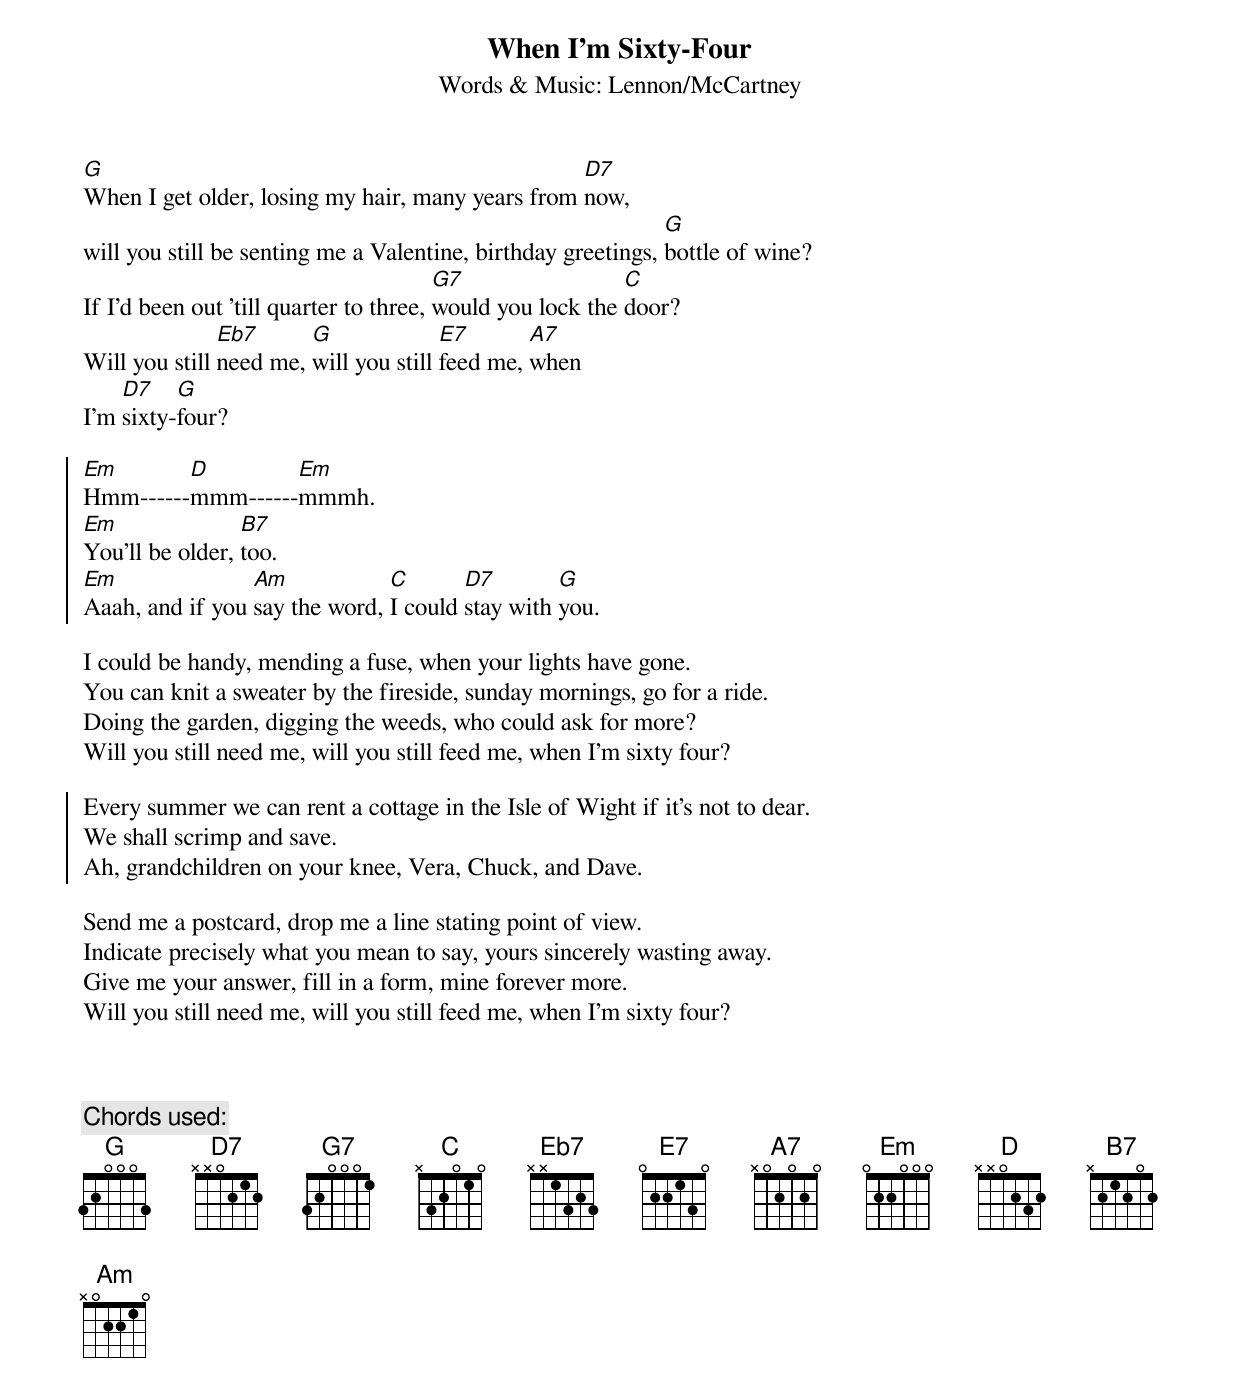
{title:When I'm Sixty-Four}
{subtitle:Words & Music: Lennon/McCartney}
{define: Eb7 3 0 1 3 2 3 0}

[G]When I get older, losing my hair, many years from [D7]now,
will you still be senting me a Valentine, birthday greetings, [G]bottle of wine?
If I'd been out 'till quarter to three, [G7]would you lock the [C]door?
Will you still [Eb7]need me, [G]will you still [E7]feed me, [A7]when
I'm [D7]sixty-[G]four?

{soc}
[Em]Hmm------[D]mmm------[Em]mmmh.
[Em]You'll be older, [B7]too.
[Em]Aaah, and if you [Am]say the word, [C]I could [D7]stay with [G]you.
{eoc}

I could be handy, mending a fuse, when your lights have gone.
You can knit a sweater by the fireside, sunday mornings, go for a ride.
Doing the garden, digging the weeds, who could ask for more?
Will you still need me, will you still feed me, when I'm sixty four?

{soc}
Every summer we can rent a cottage in the Isle of Wight if it's not to dear.
We shall scrimp and save.
Ah, grandchildren on your knee, Vera, Chuck, and Dave.
{eoc}

Send me a postcard, drop me a line stating point of view.
Indicate precisely what you mean to say, yours sincerely wasting away.
Give me your answer, fill in a form, mine forever more.
Will you still need me, will you still feed me, when I'm sixty four?



{c:Chords used:}
